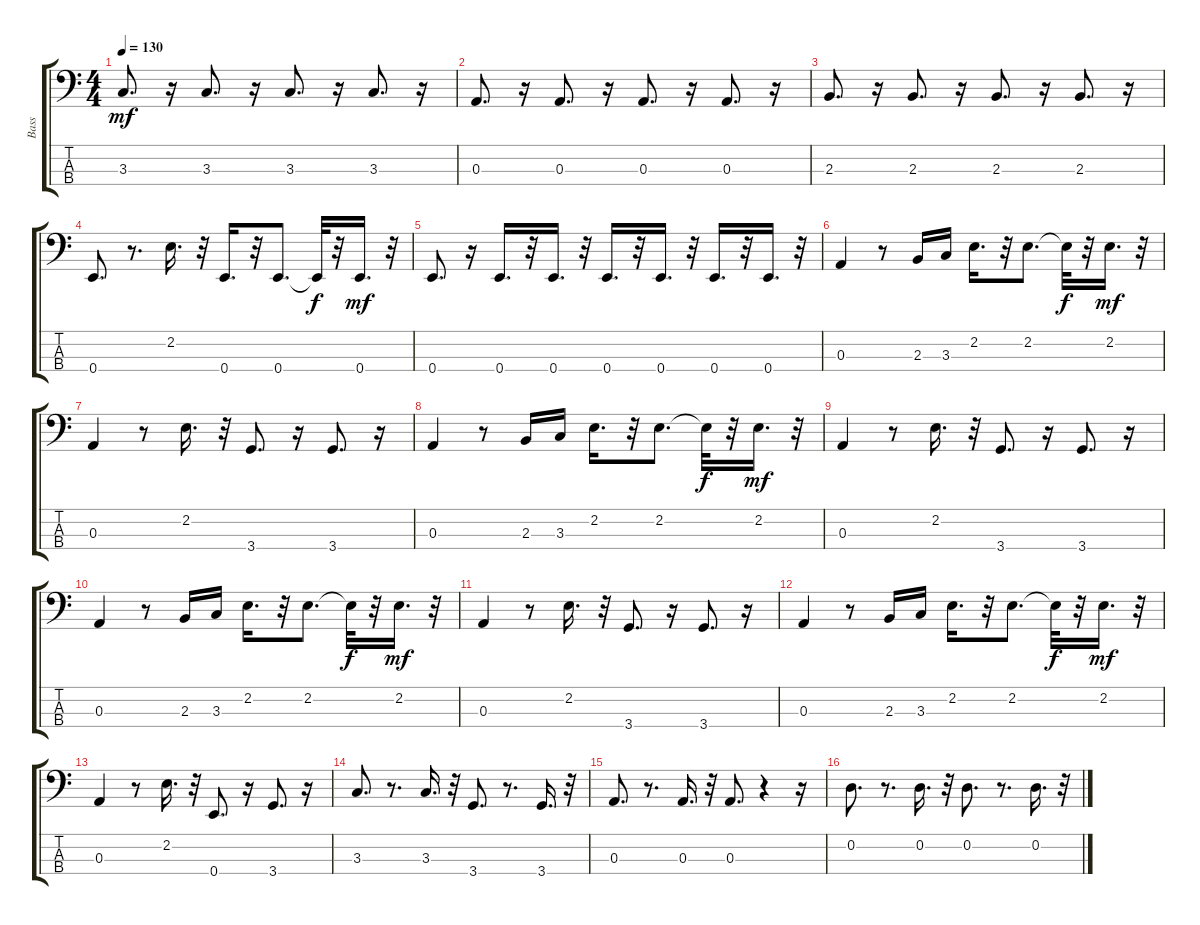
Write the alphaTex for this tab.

\track ("Bass" "Bass") {instrument acousticbass}
\staff {score tabs}
\tuning (G2 D2 A1 E1) {hide}
\ts (4 4)
\tempo 130
\clef f4
\ks c
3.3.8{d dy mf} r.16 3.3.8{d} r.16 3.3.8{d} r.16 3.3.8{d} r.16 |
0.3.8{d} r.16 0.3.8{d} r.16 0.3.8{d} r.16 0.3.8{d} r.16 |
2.3.8{d} r.16 2.3.8{d} r.16 2.3.8{d} r.16 2.3.8{d} r.16 |
0.4.8{d} r.8{d} 2.2.16{d} r.32 0.4.16{d} r.32 0.4.8{d} 0.4{t}.32{dy f} r.32 0.4.16{d dy mf} r.32 |
0.4.8{d} r.16 0.4.16{d} r.32 0.4.16{d} r.32 0.4.16{d} r.32 0.4.16{d} r.32 0.4.16{d} r.32 0.4.16{d} r.32 |
0.3.4 r.8 2.3.16 3.3.16 2.2.16{d} r.32 2.2.8{d} 2.2{t}.32{dy f} r.32 2.2.16{d dy mf} r.32 |
0.3.4 r.8 2.2.16{d} r.32 3.4.8{d} r.16 3.4.8{d} r.16 |
0.3.4 r.8 2.3.16 3.3.16 2.2.16{d} r.32 2.2.8{d} 2.2{t}.32{dy f} r.32 2.2.16{d dy mf} r.32 |
0.3.4 r.8 2.2.16{d} r.32 3.4.8{d} r.16 3.4.8{d} r.16 |
0.3.4 r.8 2.3.16 3.3.16 2.2.16{d} r.32 2.2.8{d} 2.2{t}.32{dy f} r.32 2.2.16{d dy mf} r.32 |
0.3.4 r.8 2.2.16{d} r.32 3.4.8{d} r.16 3.4.8{d} r.16 |
0.3.4 r.8 2.3.16 3.3.16 2.2.16{d} r.32 2.2.8{d} 2.2{t}.32{dy f} r.32 2.2.16{d dy mf} r.32 |
0.3.4 r.8 2.2.16{d} r.32 0.4.8{d} r.16 3.4.8{d} r.16 |
3.3.8{d} r.8{d} 3.3.16{d} r.32 3.4.8{d} r.8{d} 3.4.16{d} r.32 |
0.3.8{d} r.8{d} 0.3.16{d} r.32 0.3.8{d} r.4 r.16 |
0.2.8{d} r.8{d} 0.2.16{d} r.32 0.2.8{d} r.8{d} 0.2.16{d} r.32
